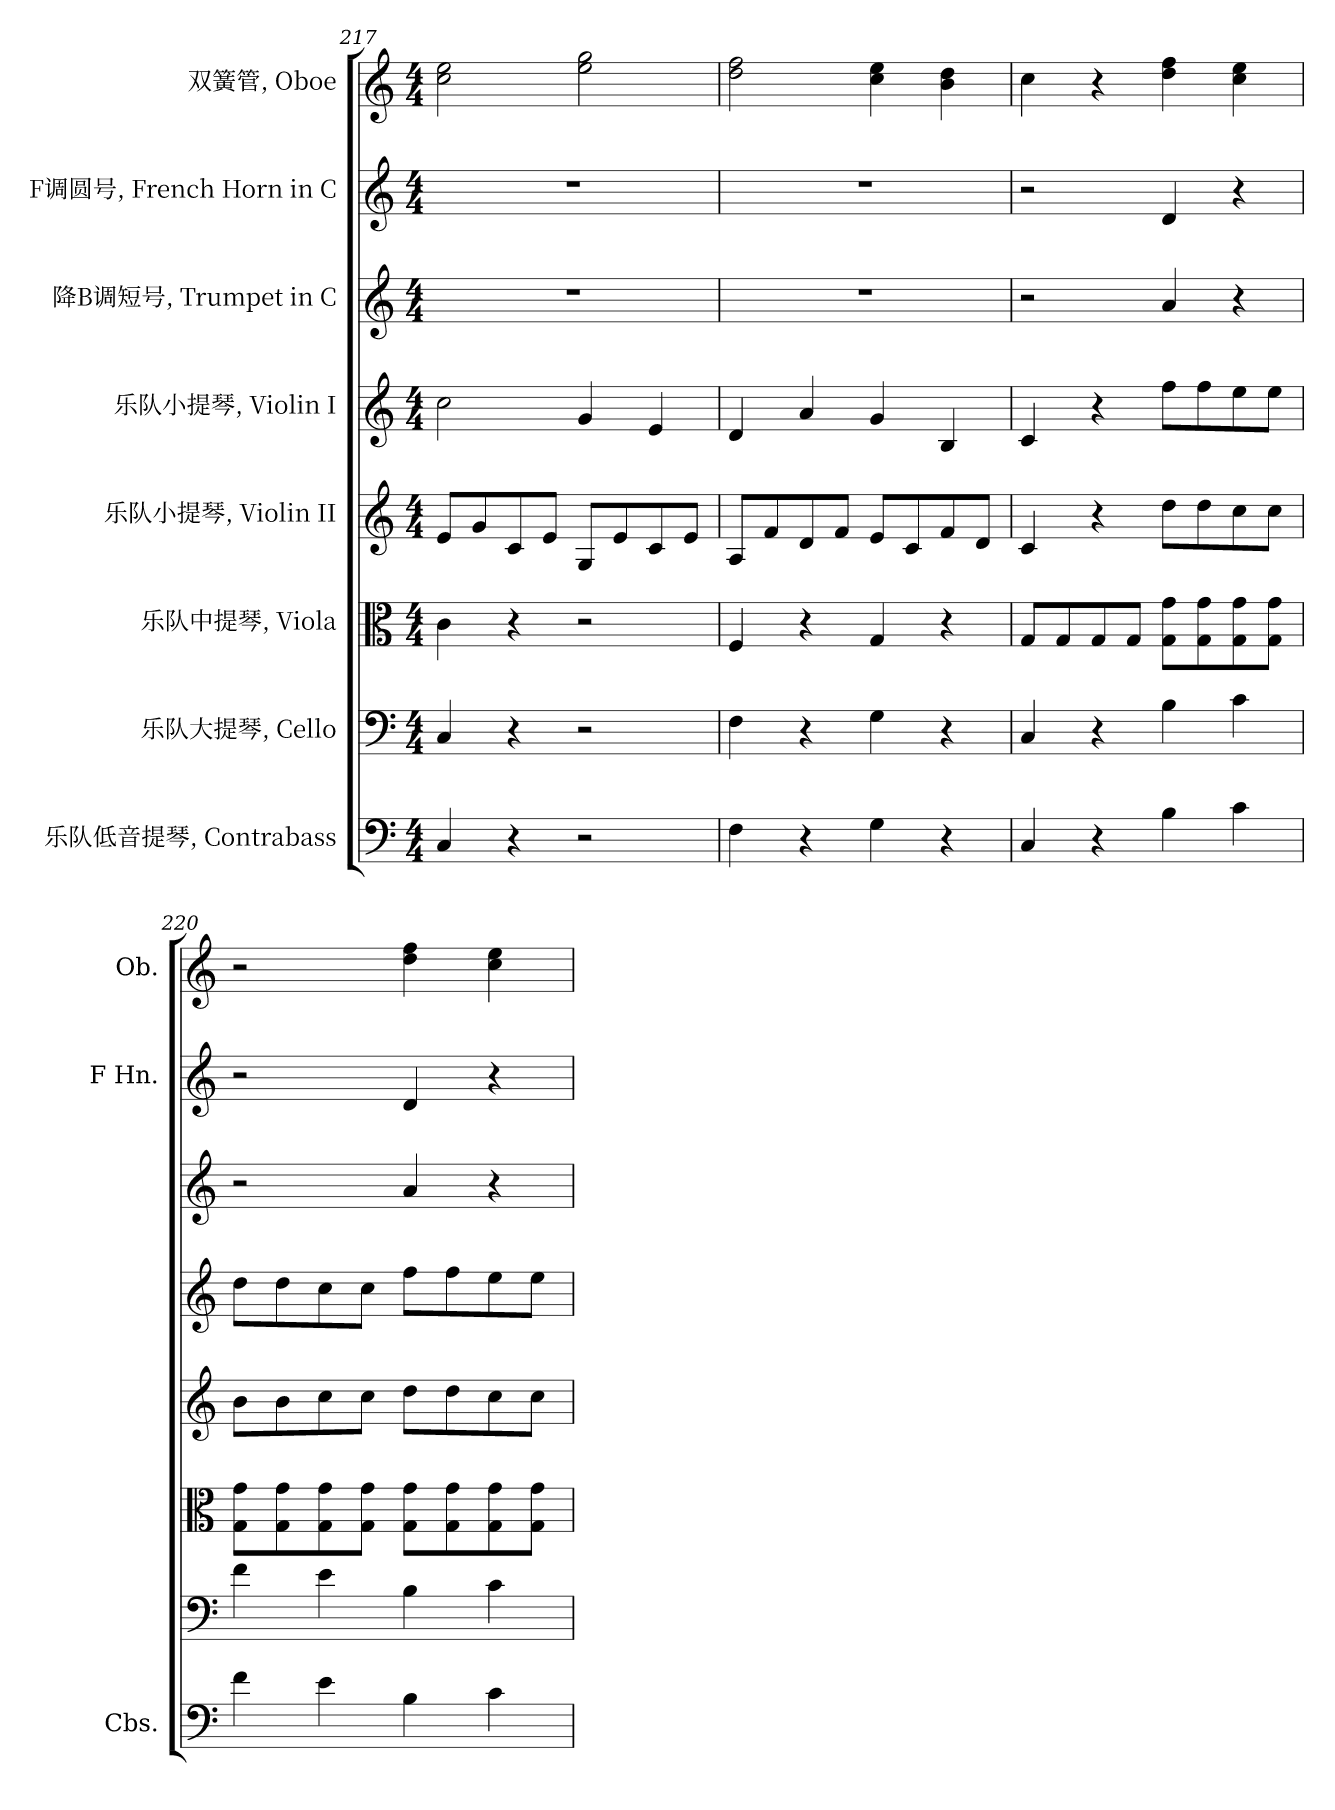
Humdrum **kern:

**kern	**kern	**kern	**kern	**kern	**kern	**kern	**kern
*part8	*part7	*part6	*part5	*part4	*part3	*part2	*part1
*staff8	*staff7	*staff6	*staff5	*staff4	*staff3	*staff2	*staff1
*I"乐队低音提琴, Contrabass	*I"乐队大提琴, Cello	*I"乐队中提琴, Viola	*I"乐队小提琴, Violin II	*I"乐队小提琴, Violin I	*I"降B调短号, Trumpet in C	*I"F调圆号, French Horn in C	*I"双簧管, Oboe
*I'Cbs.	*	*	*	*	*	*I'F Hn.	*I'Ob.
!!LO:PB:g=z
*clefF4	*clefF4	*clefC3	*clefG2	*clefG2	*clefG2	*clefG2	*clefG2
*ITrd7c12	*	*	*	*	*ITrd1c2	*ITrd4c7	*
*k[]	*k[]	*k[]	*k[]	*k[]	*k[b-e-]	*k[b-]	*k[]
*M4/4	*M4/4	*M4/4	*M4/4	*M4/4	*M4/4	*M4/4	*M4/4
=217	=217	=217	=217	=217	=217	=217	=217
4CC/	4C/	4c\	8e/L	2cc\	1r	1r	2cc\ 2ee\
.	.	.	8g/	.	.	.	.
4r	4r	4r	8c/	.	.	.	.
.	.	.	8e/J	.	.	.	.
2r	2r	2r	8G/L	4g/	.	.	2ee\ 2gg\
.	.	.	8e/	.	.	.	.
.	.	.	8c/	4e/	.	.	.
.	.	.	8e/J	.	.	.	.
=218	=218	=218	=218	=218	=218	=218	=218
4FF\	4F\	4F/	8A/L	4d/	1r	1r	2dd\ 2ff\
.	.	.	8f/	.	.	.	.
4r	4r	4r	8d/	4a/	.	.	.
.	.	.	8f/J	.	.	.	.
4GG\	4G\	4G/	8e/L	4g/	.	.	4cc\ 4ee\
.	.	.	8c/	.	.	.	.
4r	4r	4r	8f/	4B/	.	.	4b\ 4dd\
.	.	.	8d/J	.	.	.	.
=219	=219	=219	=219	=219	=219	=219	=219
4CC/	4C/	8G/L	4c/	4c/	2r	2r	4cc\
.	.	8G/	.	.	.	.	.
4r	4r	8G/	4r	4r	.	.	4r
.	.	8G/J	.	.	.	.	.
4BB\	4B\	8G\ 8g\L	8dd\L	8ff\L	4g/	4G/	4dd\ 4ff\
.	.	8G\ 8g\	8dd\	8ff\	.	.	.
4C\	4c\	8G\ 8g\	8cc\	8ee\	4r	4r	4cc\ 4ee\
.	.	8G\ 8g\J	8cc\J	8ee\J	.	.	.
=220	=220	=220	=220	=220	=220	=220	=220
4F\	4f\	8G\ 8g\L	8b\L	8dd\L	2r	2r	2r
.	.	8G\ 8g\	8b\	8dd\	.	.	.
4E\	4e\	8G\ 8g\	8cc\	8cc\	.	.	.
.	.	8G\ 8g\J	8cc\J	8cc\J	.	.	.
4BB\	4B\	8G\ 8g\L	8dd\L	8ff\L	4g/	4G/	4dd\ 4ff\
.	.	8G\ 8g\	8dd\	8ff\	.	.	.
4C\	4c\	8G\ 8g\	8cc\	8ee\	4r	4r	4cc\ 4ee\
.	.	8G\ 8g\J	8cc\J	8ee\J	.	.	.
=	=	=	=	=	=	=	=
*-	*-	*-	*-	*-	*-	*-	*-
